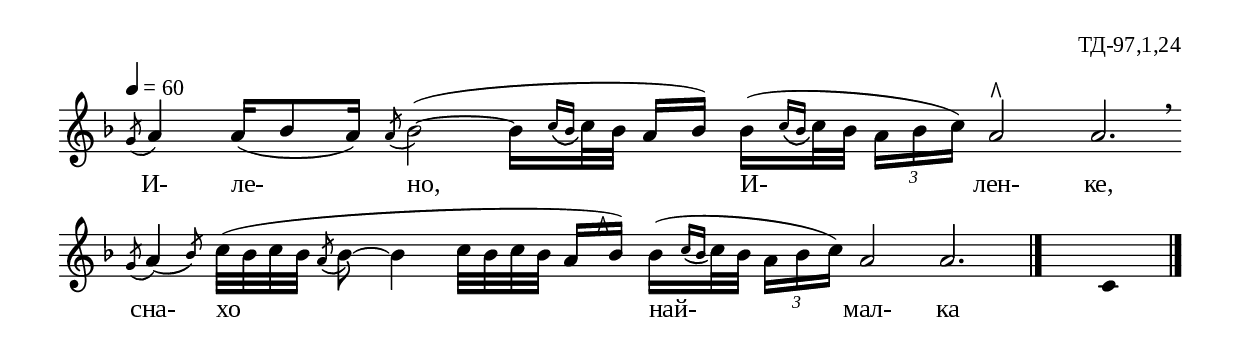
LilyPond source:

%{
TD_097_1_24
%}

\include "td-preamble.ly"

\score {
\relative c'' {
\tempo 4 = 60
%\time 5/16
\cadenzaOn
\key f \major
\phrasingSlurDown
%%\key c \minor
\acciaccatura g8 a4 a16[( bes8 a16]) \acciaccatura a8 
bes2(~ bes16[ \grace { c16[\( bes] } c32\) bes] a16[ bes]) 
bes16[( \grace { c16[\( bes] } c32\) bes] \times 2/3 { a16[ bes c]) } a2^\rtoe a2. \breathe
\bar ""
\acciaccatura g8 \afterGrace a4\( { \stdB bes8\) \stdE } c32[( bes c bes] 
\grace { \stdB a8\( \stdE } bes\)~ bes4 c32[ bes c bes] a16[ s^\rtoe bes])
bes16[( \grace { c16[\( bes] } c32\) bes] \times 2/3 { a16[ bes c]) } a2 a2.
 \bar "|." 
s4 \fixB c,
 \bar "|."  
}
\addlyrics { И- ле- но, И- лен- ке, сна- хо най- мал- ка }
%
\layout {
     \context { 
	    \Staff \remove "Time_signature_engraver" } 
  indent = #0
  line-width = 190\mm
  ragged-right=##f
}
%
\midi { 
	\context {
		\Score
		tempoWholesPerMinute = #(ly:make-moment 60 4)
		}
	}
}
%
\header{
  opus = "ТД-97,1,24"
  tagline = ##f
}


